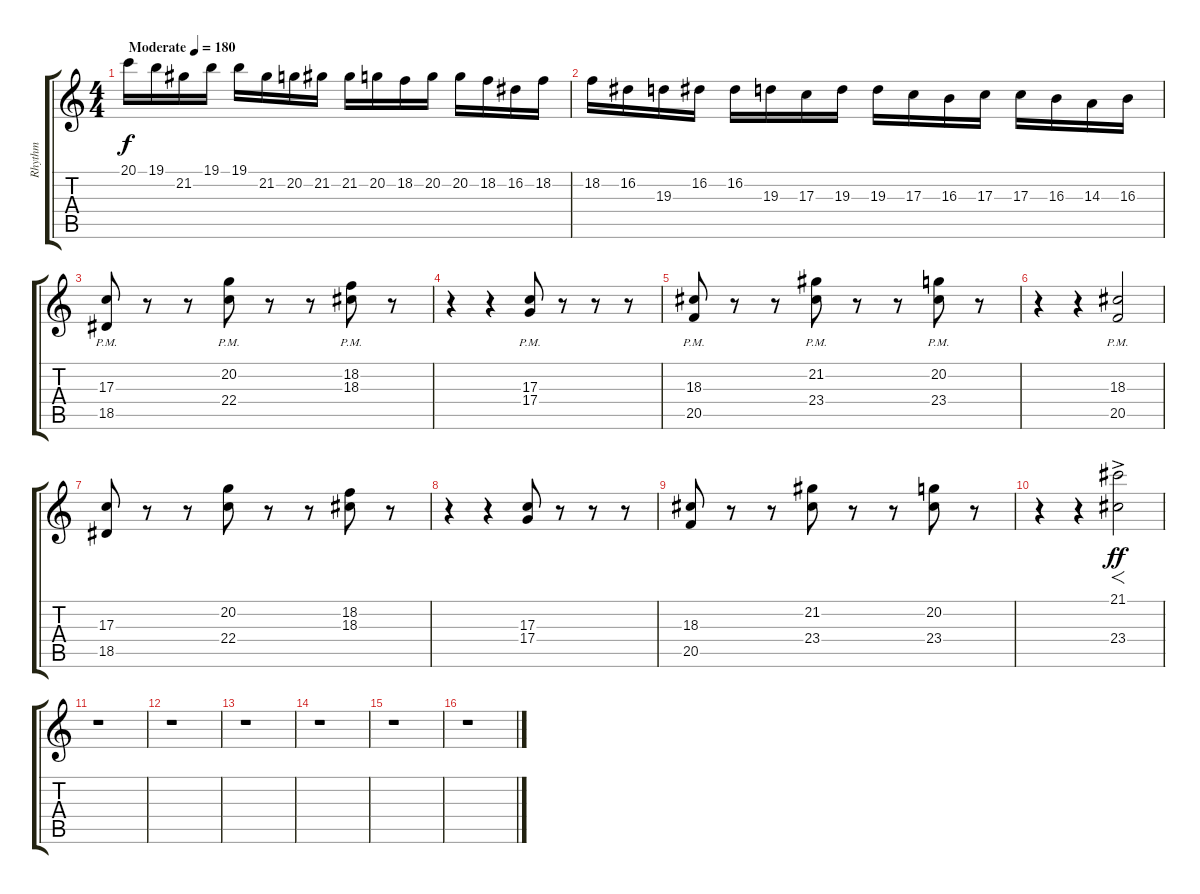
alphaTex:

\track ("Rhythm" "Rhythm") {instrument rockorgan}
\staff {score tabs}
\tuning (E4 B3 G3 D3 A2 E2) {hide}
\ts (4 4)
\tempo (180 "Moderate")
\clef g2
\ks c
20.1.16{dy f instrument rockorgan} 19.1.16 21.2.16 19.1.16 19.1.16 21.2.16 20.2.16 21.2.16 21.2.16 20.2.16 18.2.16 20.2.16 20.2.16 18.2.16 16.2.16 18.2.16 |
18.2.16 16.2.16 19.3.16 16.2.16 16.2.16 19.3.16 17.3.16 19.3.16 19.3.16 17.3.16 16.3.16 17.3.16 17.3.16 16.3.16 14.3.16 16.3.16 |
(17.3{pm} 18.5{pm}).8 r.8 r.8 (20.2{pm} 22.4{pm}).8 r.8 r.8 (18.2{pm} 18.3{pm}).8 r.8 |
r.4 r.4 (17.3{pm} 17.4{pm}).8 r.8 r.8 r.8 |
(18.3{pm} 20.5{pm}).8 r.8 r.8 (21.2{pm} 23.4{pm}).8 r.8 r.8 (20.2{pm} 23.4{pm}).8 r.8 |
r.4 r.4 (18.3{pm} 20.5{pm}).2 |
(17.3 18.5).8 r.8 r.8 (20.2 22.4).8 r.8 r.8 (18.2 18.3).8 r.8 |
r.4 r.4 (17.3 17.4).8 r.8 r.8 r.8 |
(18.3 20.5).8 r.8 r.8 (21.2 23.4).8 r.8 r.8 (20.2 23.4).8 r.8 |
r.4 r.4 (21.1{ac} 23.4{ac}).2{f dy ff} |
r.1 |
r.1 |
r.1 |
r.1 |
r.1 |
r.1
